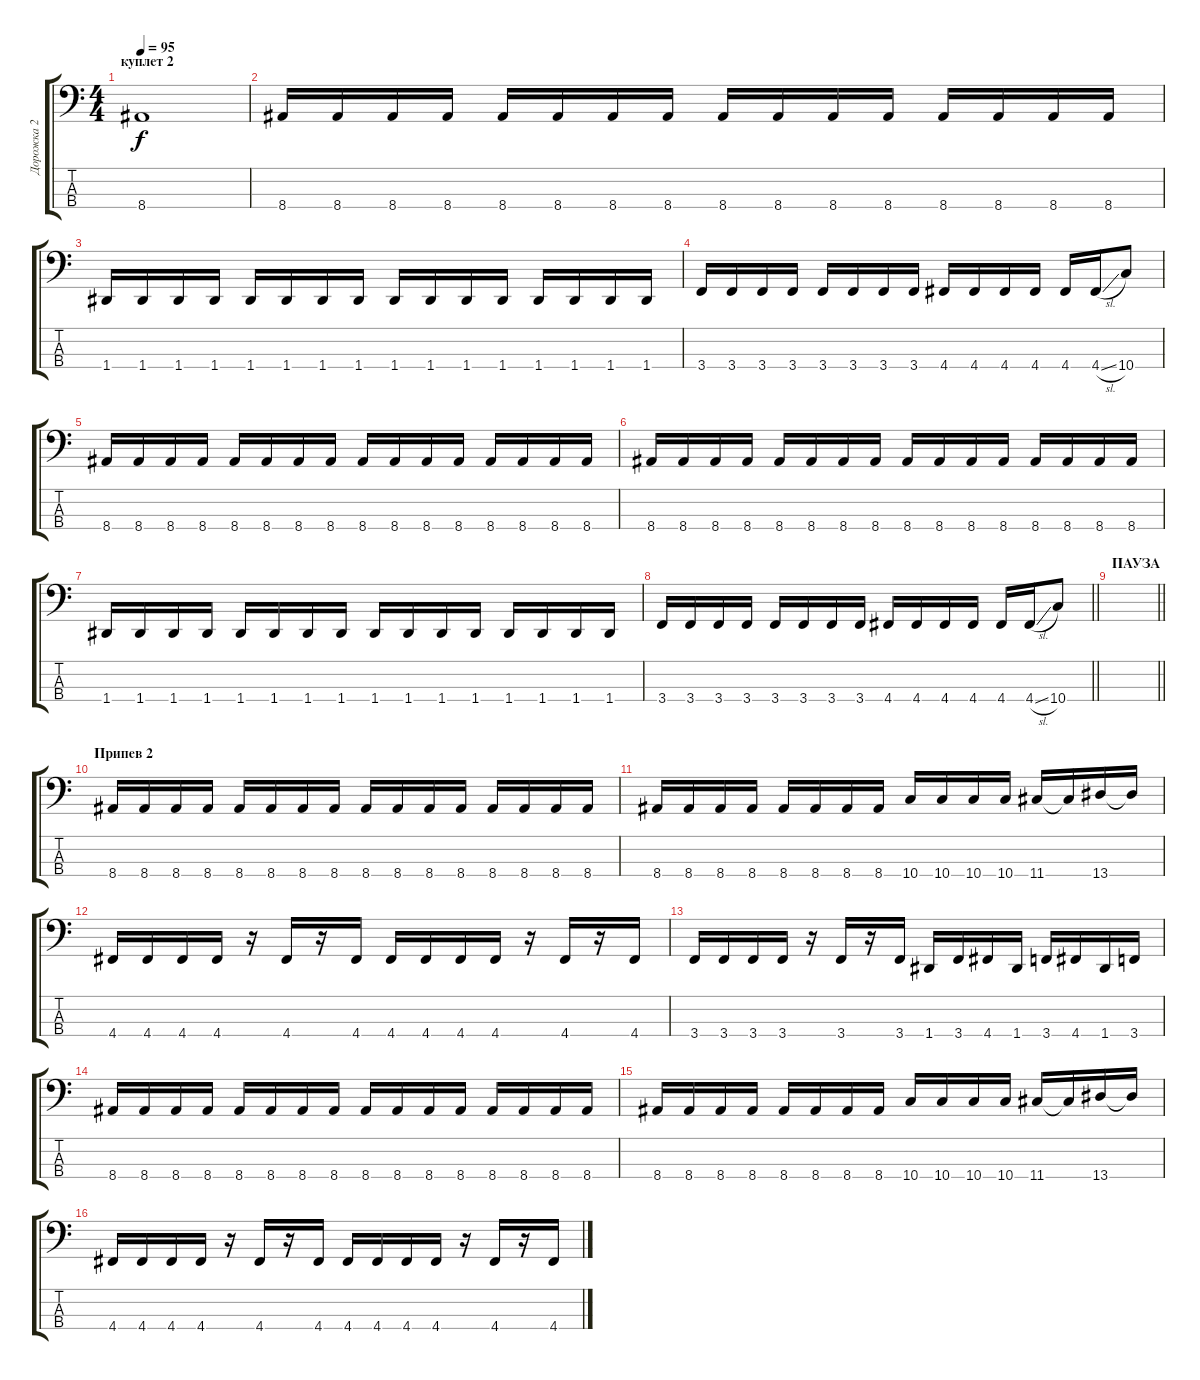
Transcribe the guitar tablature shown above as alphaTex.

\track ("Дорожка 2" "Дорожка 2") {instrument slapbass1}
\staff {score tabs}
\tuning (G2 D2 A1 D1) {hide}
\ts (4 4)
\section ("" "куплет 2")
\tempo 95
\clef f4
\ks c
8.4.1{dy f} |
8.4.16 8.4.16 8.4.16 8.4.16 8.4.16 8.4.16 8.4.16 8.4.16 8.4.16 8.4.16 8.4.16 8.4.16 8.4.16 8.4.16 8.4.16 8.4.16 |
1.4.16 1.4.16 1.4.16 1.4.16 1.4.16 1.4.16 1.4.16 1.4.16 1.4.16 1.4.16 1.4.16 1.4.16 1.4.16 1.4.16 1.4.16 1.4.16 |
3.4.16 3.4.16 3.4.16 3.4.16 3.4.16 3.4.16 3.4.16 3.4.16 4.4.16 4.4.16 4.4.16 4.4.16 4.4.16 4.4{sl}.16 10.4.8 |
8.4.16 8.4.16 8.4.16 8.4.16 8.4.16 8.4.16 8.4.16 8.4.16 8.4.16 8.4.16 8.4.16 8.4.16 8.4.16 8.4.16 8.4.16 8.4.16 |
8.4.16 8.4.16 8.4.16 8.4.16 8.4.16 8.4.16 8.4.16 8.4.16 8.4.16 8.4.16 8.4.16 8.4.16 8.4.16 8.4.16 8.4.16 8.4.16 |
1.4.16 1.4.16 1.4.16 1.4.16 1.4.16 1.4.16 1.4.16 1.4.16 1.4.16 1.4.16 1.4.16 1.4.16 1.4.16 1.4.16 1.4.16 1.4.16 |
\barLineRight lightlight
3.4.16 3.4.16 3.4.16 3.4.16 3.4.16 3.4.16 3.4.16 3.4.16 4.4.16 4.4.16 4.4.16 4.4.16 4.4.16 4.4{sl}.16 10.4.8 |
\section ("" "ПАУЗА")
\barLineRight lightlight
|
\section ("" "Припев 2")
8.4.16 8.4.16 8.4.16 8.4.16 8.4.16 8.4.16 8.4.16 8.4.16 8.4.16 8.4.16 8.4.16 8.4.16 8.4.16 8.4.16 8.4.16 8.4.16 |
8.4.16 8.4.16 8.4.16 8.4.16 8.4.16 8.4.16 8.4.16 8.4.16 10.4.16 10.4.16 10.4.16 10.4.16 11.4.16 11.4{t}.16 13.4.16 13.4{t}.16 |
4.4.16 4.4.16 4.4.16 4.4.16 r.16 4.4.16 r.16 4.4.16 4.4.16 4.4.16 4.4.16 4.4.16 r.16 4.4.16 r.16 4.4.16 |
3.4.16 3.4.16 3.4.16 3.4.16 r.16 3.4.16 r.16 3.4.16 1.4.16 3.4.16 4.4.16 1.4.16 3.4.16 4.4.16 1.4.16 3.4.16 |
8.4.16 8.4.16 8.4.16 8.4.16 8.4.16 8.4.16 8.4.16 8.4.16 8.4.16 8.4.16 8.4.16 8.4.16 8.4.16 8.4.16 8.4.16 8.4.16 |
8.4.16 8.4.16 8.4.16 8.4.16 8.4.16 8.4.16 8.4.16 8.4.16 10.4.16 10.4.16 10.4.16 10.4.16 11.4.16 11.4{t}.16 13.4.16 13.4{t}.16 |
4.4.16 4.4.16 4.4.16 4.4.16 r.16 4.4.16 r.16 4.4.16 4.4.16 4.4.16 4.4.16 4.4.16 r.16 4.4.16 r.16 4.4.16
